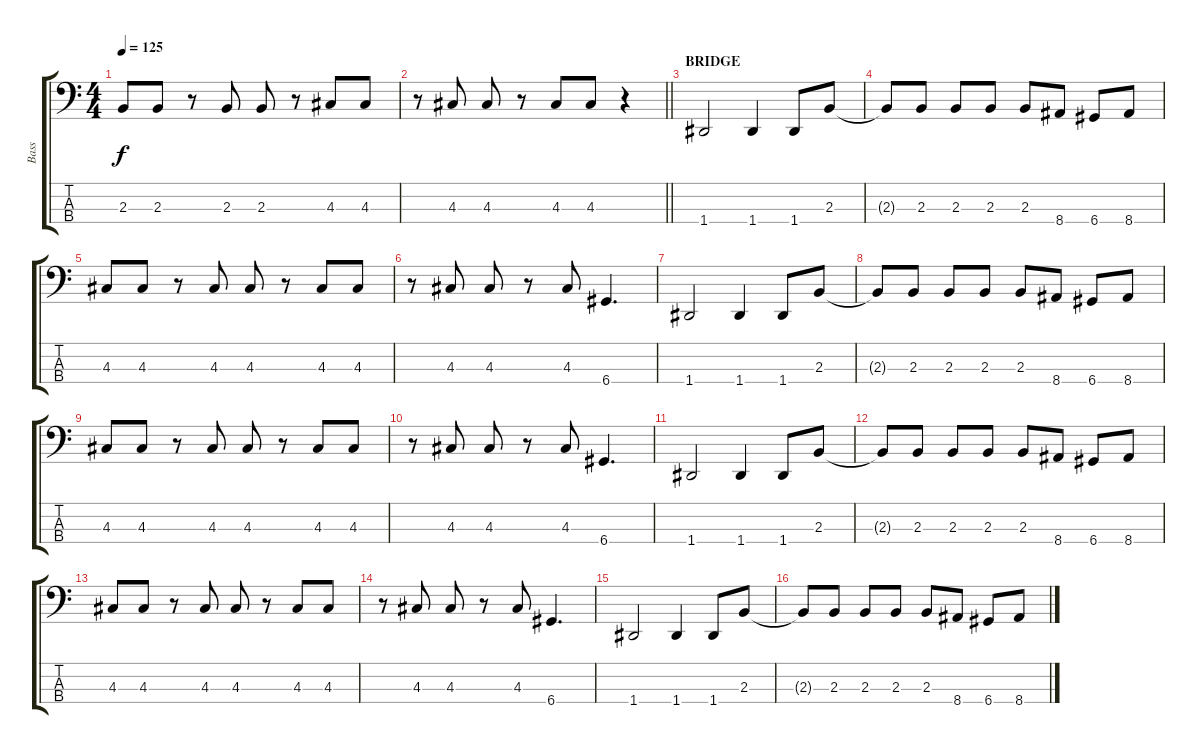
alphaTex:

\track ("Bass" "Bass") {instrument electricbassfinger}
\staff {score tabs}
\tuning (G2 D2 A1 D1) {hide}
\ts (4 4)
\tempo 125
\clef f4
\ks c
2.3.8{dy f} 2.3.8 r.8 2.3.8 2.3.8 r.8 4.3.8 4.3.8 |
\barLineRight lightlight
r.8 4.3.8 4.3.8 r.8 4.3.8 4.3.8 r.4 |
\section ("" "BRIDGE")
1.4.2 1.4.4 1.4.8 2.3.8 |
2.3{t}.8 2.3.8 2.3.8 2.3.8 2.3.8 8.4.8 6.4.8 8.4.8 |
4.3.8 4.3.8 r.8 4.3.8 4.3.8 r.8 4.3.8 4.3.8 |
r.8 4.3.8 4.3.8 r.8 4.3.8 6.4.4{d} |
1.4.2 1.4.4 1.4.8 2.3.8 |
2.3{t}.8 2.3.8 2.3.8 2.3.8 2.3.8 8.4.8 6.4.8 8.4.8 |
4.3.8 4.3.8 r.8 4.3.8 4.3.8 r.8 4.3.8 4.3.8 |
r.8 4.3.8 4.3.8 r.8 4.3.8 6.4.4{d} |
1.4.2 1.4.4 1.4.8 2.3.8 |
2.3{t}.8 2.3.8 2.3.8 2.3.8 2.3.8 8.4.8 6.4.8 8.4.8 |
4.3.8 4.3.8 r.8 4.3.8 4.3.8 r.8 4.3.8 4.3.8 |
r.8 4.3.8 4.3.8 r.8 4.3.8 6.4.4{d} |
1.4.2 1.4.4 1.4.8 2.3.8 |
2.3{t}.8 2.3.8 2.3.8 2.3.8 2.3.8 8.4.8 6.4.8 8.4.8
